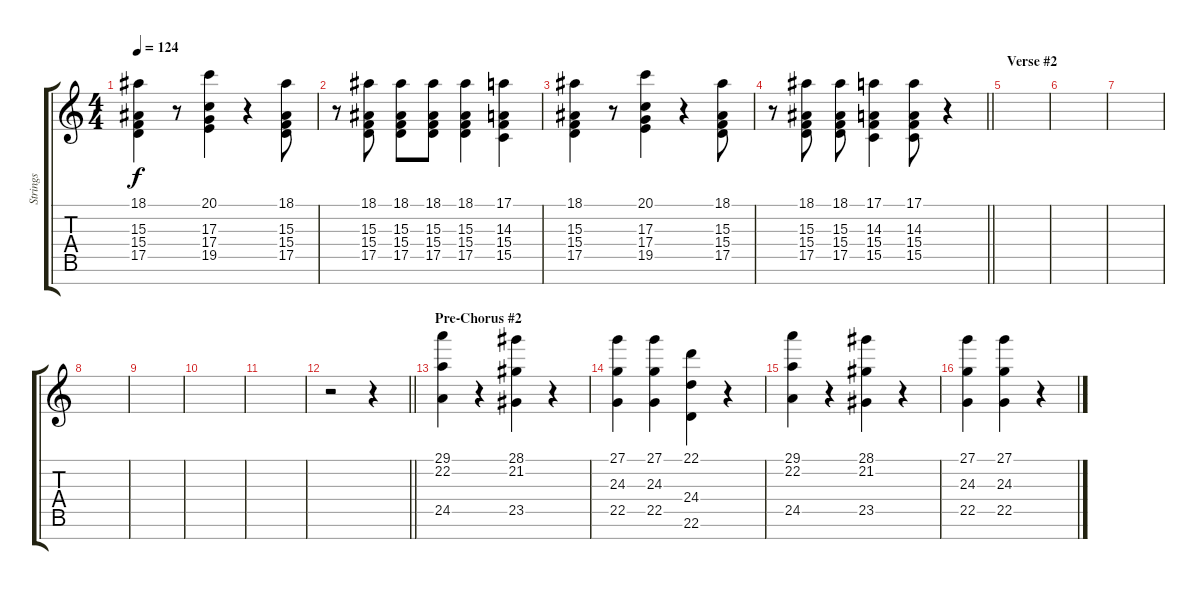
\track ("Strings" "Strings") {instrument tremolostrings}
\staff {score tabs}
\tuning (E4 B3 G3 D3 A2 E2 B1) {hide}
\ts (4 4)
\tempo 124
\clef g2
\ks c
(18.1 15.3 15.4 17.5).4{dy f} r.8 (20.1 17.3 17.4 19.5).4 r.4 (18.1 15.3 15.4 17.5).8 |
r.8 (18.1 15.3 15.4 17.5).8 (18.1 15.3 15.4 17.5).8 (18.1 15.3 15.4 17.5).8 (18.1 15.3 15.4 17.5).4 (17.1 14.3 15.4 15.5).4 |
(18.1 15.3 15.4 17.5).4 r.8 (20.1 17.3 17.4 19.5).4 r.4 (18.1 15.3 15.4 17.5).8 |
\barLineRight lightlight
r.8 (18.1 15.3 15.4 17.5).8 (18.1 15.3 15.4 17.5).8 (17.1 14.3 15.4 15.5).4 (17.1 14.3 15.4 15.5).8 r.4 |
\section ("" "Verse #2")
|
|
|
|
|
|
|
\barLineRight lightlight
r.2 r.4 |
\section ("" "Pre-Chorus #2")
(29.1 22.2 24.5).4 r.4 (28.1 21.2 23.5).4 r.4 |
(27.1 24.3 22.5).4 (27.1 24.3 22.5).4 (22.1 24.4 22.6).4 r.4 |
(29.1 22.2 24.5).4 r.4 (28.1 21.2 23.5).4 r.4 |
(27.1 24.3 22.5).4 (27.1 24.3 22.5).4 r.4
